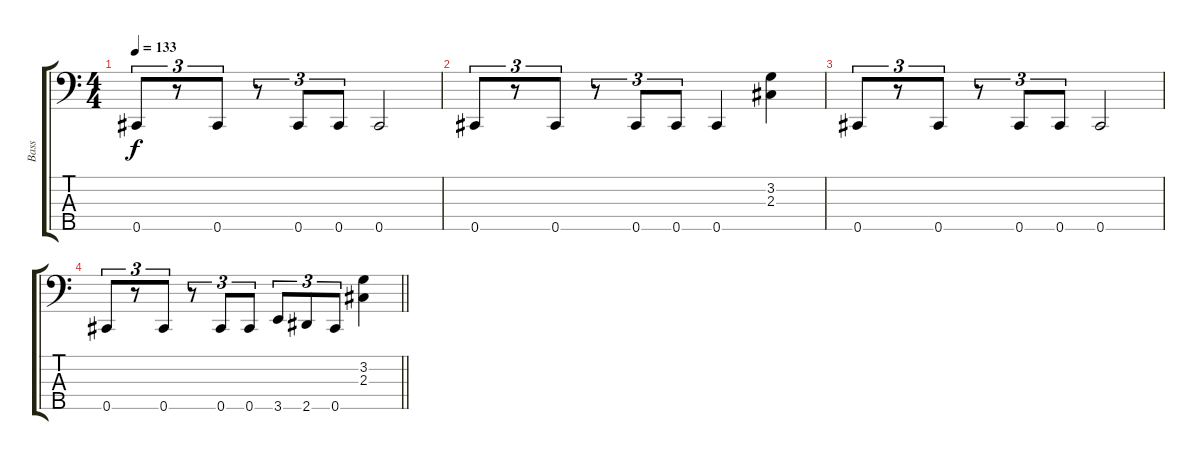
\track ("Bass" "Bass") {instrument electricbassfinger}
\staff {score tabs}
\tuning (A2 E2 B1 Gb1 Db1) {hide}
\ts (4 4)
\tempo 133
\clef f4
\ks c
0.5.8{tu (3 2) dy f} r.8{tu (3 2)} 0.5.8{tu (3 2)} r.8{tu (3 2)} 0.5.8{tu (3 2)} 0.5.8{tu (3 2)} 0.5.2 |
0.5.8{tu (3 2)} r.8{tu (3 2)} 0.5.8{tu (3 2)} r.8{tu (3 2)} 0.5.8{tu (3 2)} 0.5.8{tu (3 2)} 0.5.4 (3.2 2.3).4 |
0.5.8{tu (3 2)} r.8{tu (3 2)} 0.5.8{tu (3 2)} r.8{tu (3 2)} 0.5.8{tu (3 2)} 0.5.8{tu (3 2)} 0.5.2 |
\barLineRight lightlight
0.5.8{tu (3 2)} r.8{tu (3 2)} 0.5.8{tu (3 2)} r.8{tu (3 2)} 0.5.8{tu (3 2)} 0.5.8{tu (3 2)} 3.5.8{tu (3 2)} 2.5.8{tu (3 2)} 0.5.8{tu (3 2)} (3.2 2.3).4
